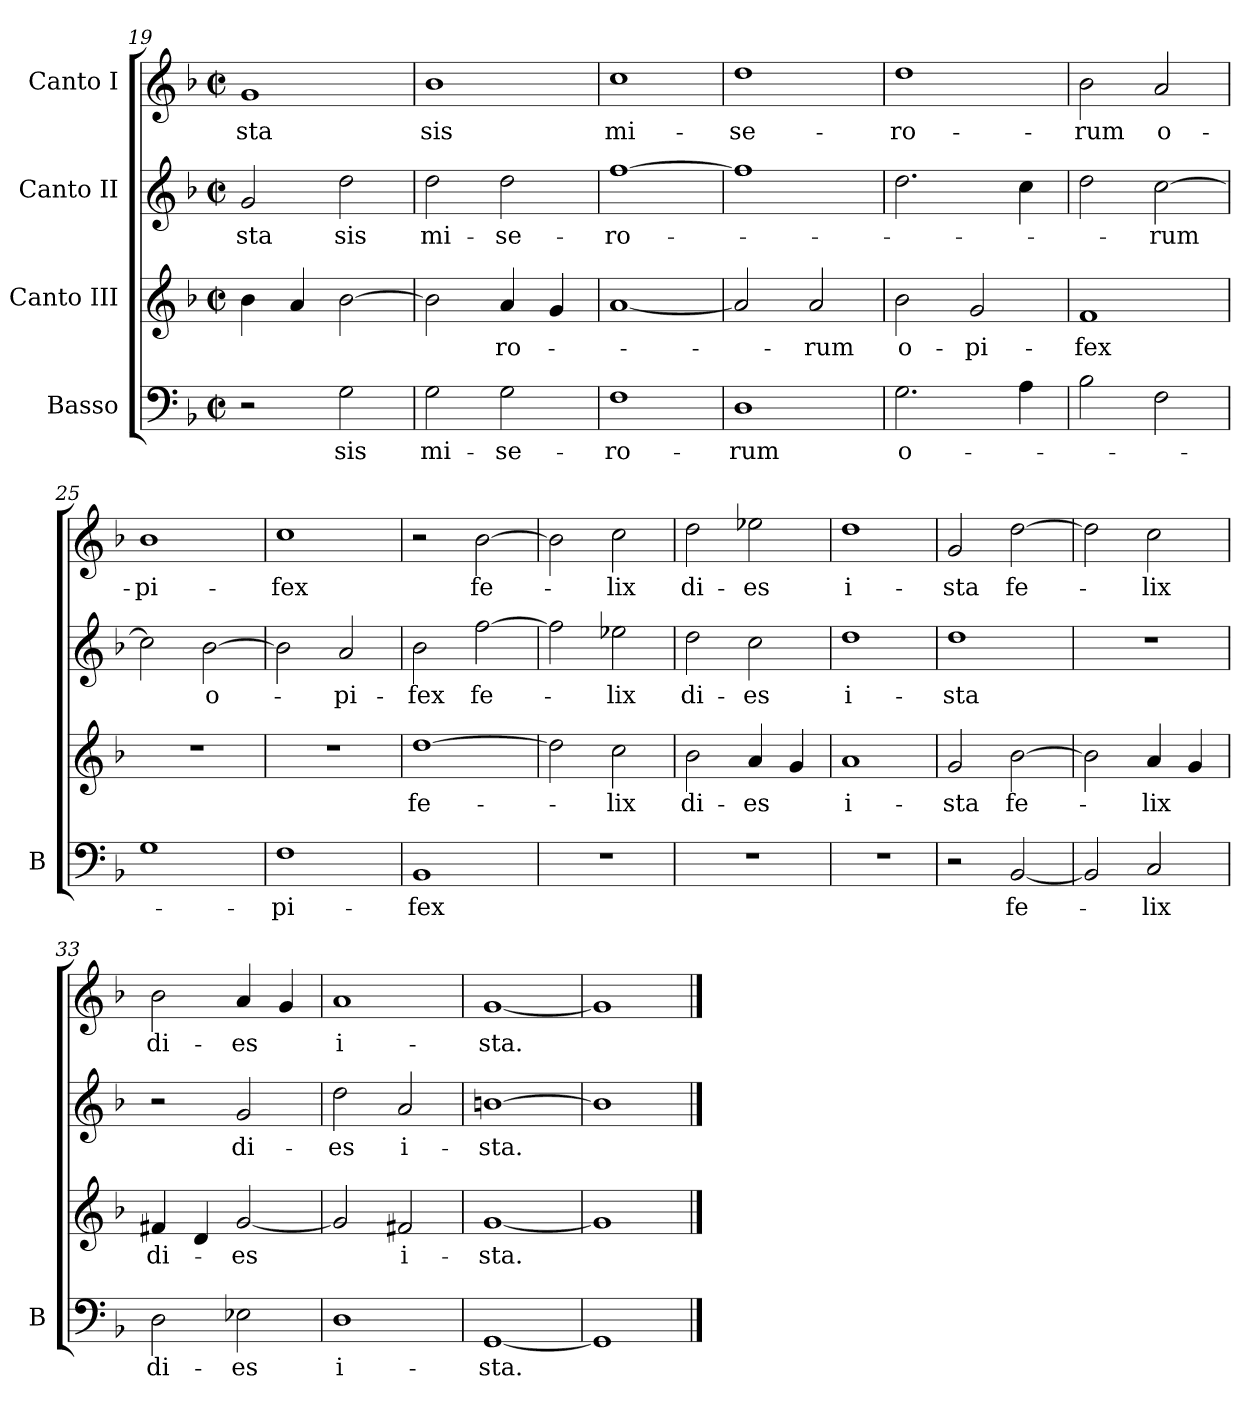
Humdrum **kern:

**kern	**text	**kern	**text	**kern	**text	**kern	**text
*part4	*part4	*part3	*part3	*part2	*part2	*part1	*part1
*staff4	*staff4	*staff3	*staff3	*staff2	*staff2	*staff1	*staff1
*I"Basso	*	*I"Canto III	*	*I"Canto II	*	*I"Canto I	*
*I'B	*	*	*	*	*	*	*
*clefF4	*	*clefG2	*	*clefG2	*	*clefG2	*
*k[b-]	*	*k[b-]	*	*k[b-]	*	*k[b-]	*
*M2/2	*	*M2/2	*	*M2/2	*	*M2/2	*
*met(c|)	*	*met(c|)	*	*met(c|)	*	*met(c|)	*
=19	=19	=19	=19	=19	=19	=19	=19
2r	.	4b-\	.	2g/	-sta	1g	-sta
.	.	4a/	.	.	.	.	.
2G\	sis	[2b-\	.	2dd\	sis	.	.
=20	=20	=20	=20	=20	=20	=20	=20
2G\	mi-	2b-\]	.	2dd\	mi-	1b-	sis
2G\	-se-	4a/	-ro-	2dd\	-se-	.	.
.	.	4g/	.	.	.	.	.
=21	=21	=21	=21	=21	=21	=21	=21
1F	-ro-	[1a	.	[1ff	-ro-	1cc	mi-
=22	=22	=22	=22	=22	=22	=22	=22
1D	-rum	2a/]	.	1ff]	.	1dd	-se-
.	.	2a/	-rum	.	.	.	.
=23	=23	=23	=23	=23	=23	=23	=23
2.G\	o-	2b-\	o-	2.dd\	.	1dd	-ro-
.	.	2g/	-pi-	.	.	.	.
4A\	.	.	.	4cc\	.	.	.
=24	=24	=24	=24	=24	=24	=24	=24
2B-\	.	1f	-fex	2dd\	.	2b-\	-rum
2F\	.	.	.	[2cc\	-rum	2a/	o-
=25	=25	=25	=25	=25	=25	=25	=25
1G	.	1r	.	2cc\]	.	1b-	-pi-
.	.	.	.	[2b-\	o-	.	.
=26	=26	=26	=26	=26	=26	=26	=26
1F	-pi-	1r	.	2b-\]	.	1cc	-fex
.	.	.	.	2a/	-pi-	.	.
=27	=27	=27	=27	=27	=27	=27	=27
1BB-	-fex	[1dd	fe-	2b-\	-fex	2r	.
.	.	.	.	[2ff\	fe-	[2b-\	fe-
=28	=28	=28	=28	=28	=28	=28	=28
1r	.	2dd\]	.	2ff\]	.	2b-\]	.
.	.	2cc\	-lix	2ee-X\	-lix	2cc\	-lix
=29	=29	=29	=29	=29	=29	=29	=29
1r	.	2b-\	di-	2dd\	di-	2dd\	di-
.	.	4a/	-es	2cc\	-es	2ee-X\	-es
.	.	4g/	.	.	.	.	.
=30	=30	=30	=30	=30	=30	=30	=30
1r	.	1a	i-	1dd	i-	1dd	i-
=31	=31	=31	=31	=31	=31	=31	=31
2r	.	2g/	-sta	1dd	-sta	2g/	-sta
[2BB-/	fe-	[2b-\	fe-	.	.	[2dd\	fe-
=32	=32	=32	=32	=32	=32	=32	=32
2BB-/]	.	2b-\]	.	1r	.	2dd\]	.
2C/	-lix	4a/	-lix	.	.	2cc\	-lix
.	.	4g/	.	.	.	.	.
=33	=33	=33	=33	=33	=33	=33	=33
2D\	di-	4f#X/	di-	2r	.	2b-\	di-
.	.	4d/	.	.	.	.	.
2E-X\	-es	[2g/	-es	2g/	di-	4a/	-es
.	.	.	.	.	.	4g/	.
=34	=34	=34	=34	=34	=34	=34	=34
1D	i-	2g/]	.	2dd\	-es	1a	i-
.	.	2f#X/	i-	2a/	i-	.	.
=35	=35	=35	=35	=35	=35	=35	=35
[1GG	-sta.	[1g	-sta.	[1bn	-sta.	[1g	-sta.
=36	=36	=36	=36	=36	=36	=36	=36
1GG]	.	1g]	.	1b]	.	1g]	.
==	==	==	==	==	==	==	==
*-	*-	*-	*-	*-	*-	*-	*-
